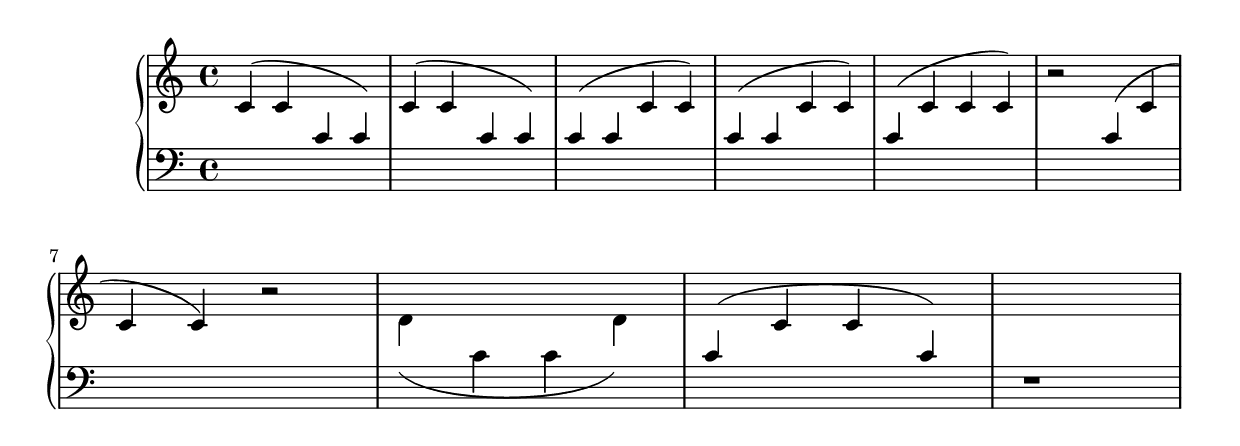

\version "2.1.22"
\header{
texidoc="
Slurs behave decently when broken across a linebreak.
"
}

	
\score{
	\context PianoStaff <<
	\context Staff=one \notes\relative c'{
		\stemUp \slurUp
		 c4( c \change Staff=two c  c) |
		\change Staff=one
		\stemUp \slurUp
		 c4( c \change Staff=two c  c) |
		\stemUp \slurUp
		 c4( c \change Staff=one c  c) |
		\change Staff=two
		\stemUp \slurUp
		 c4( c \change Staff=one c  c) |
		\change Staff=two
		\stemUp \slurUp
		 c4( \change Staff=one c c  c) |
		r2
		\change Staff=two
		\stemUp \slurUp
		 c4( \change Staff=one c
		   \break
		c  c)
		r2
%		\stemDown \slurDown
%		 c4( \change Staff=two c c \change Staff=one  c)
		\stemDown \slurDown
		 d4( \change Staff=two c c \change Staff=one  d)
		\change Staff=two
		\stemUp \slurUp
		 c4( \change Staff=one c c \change Staff=two  c)
		r1
	}
	\context Staff=two \notes\relative c'{
		\clef bass
		s1 s1 s1 s1 s1 s1 s1 s1 s1 s1
	}
	>>
}



